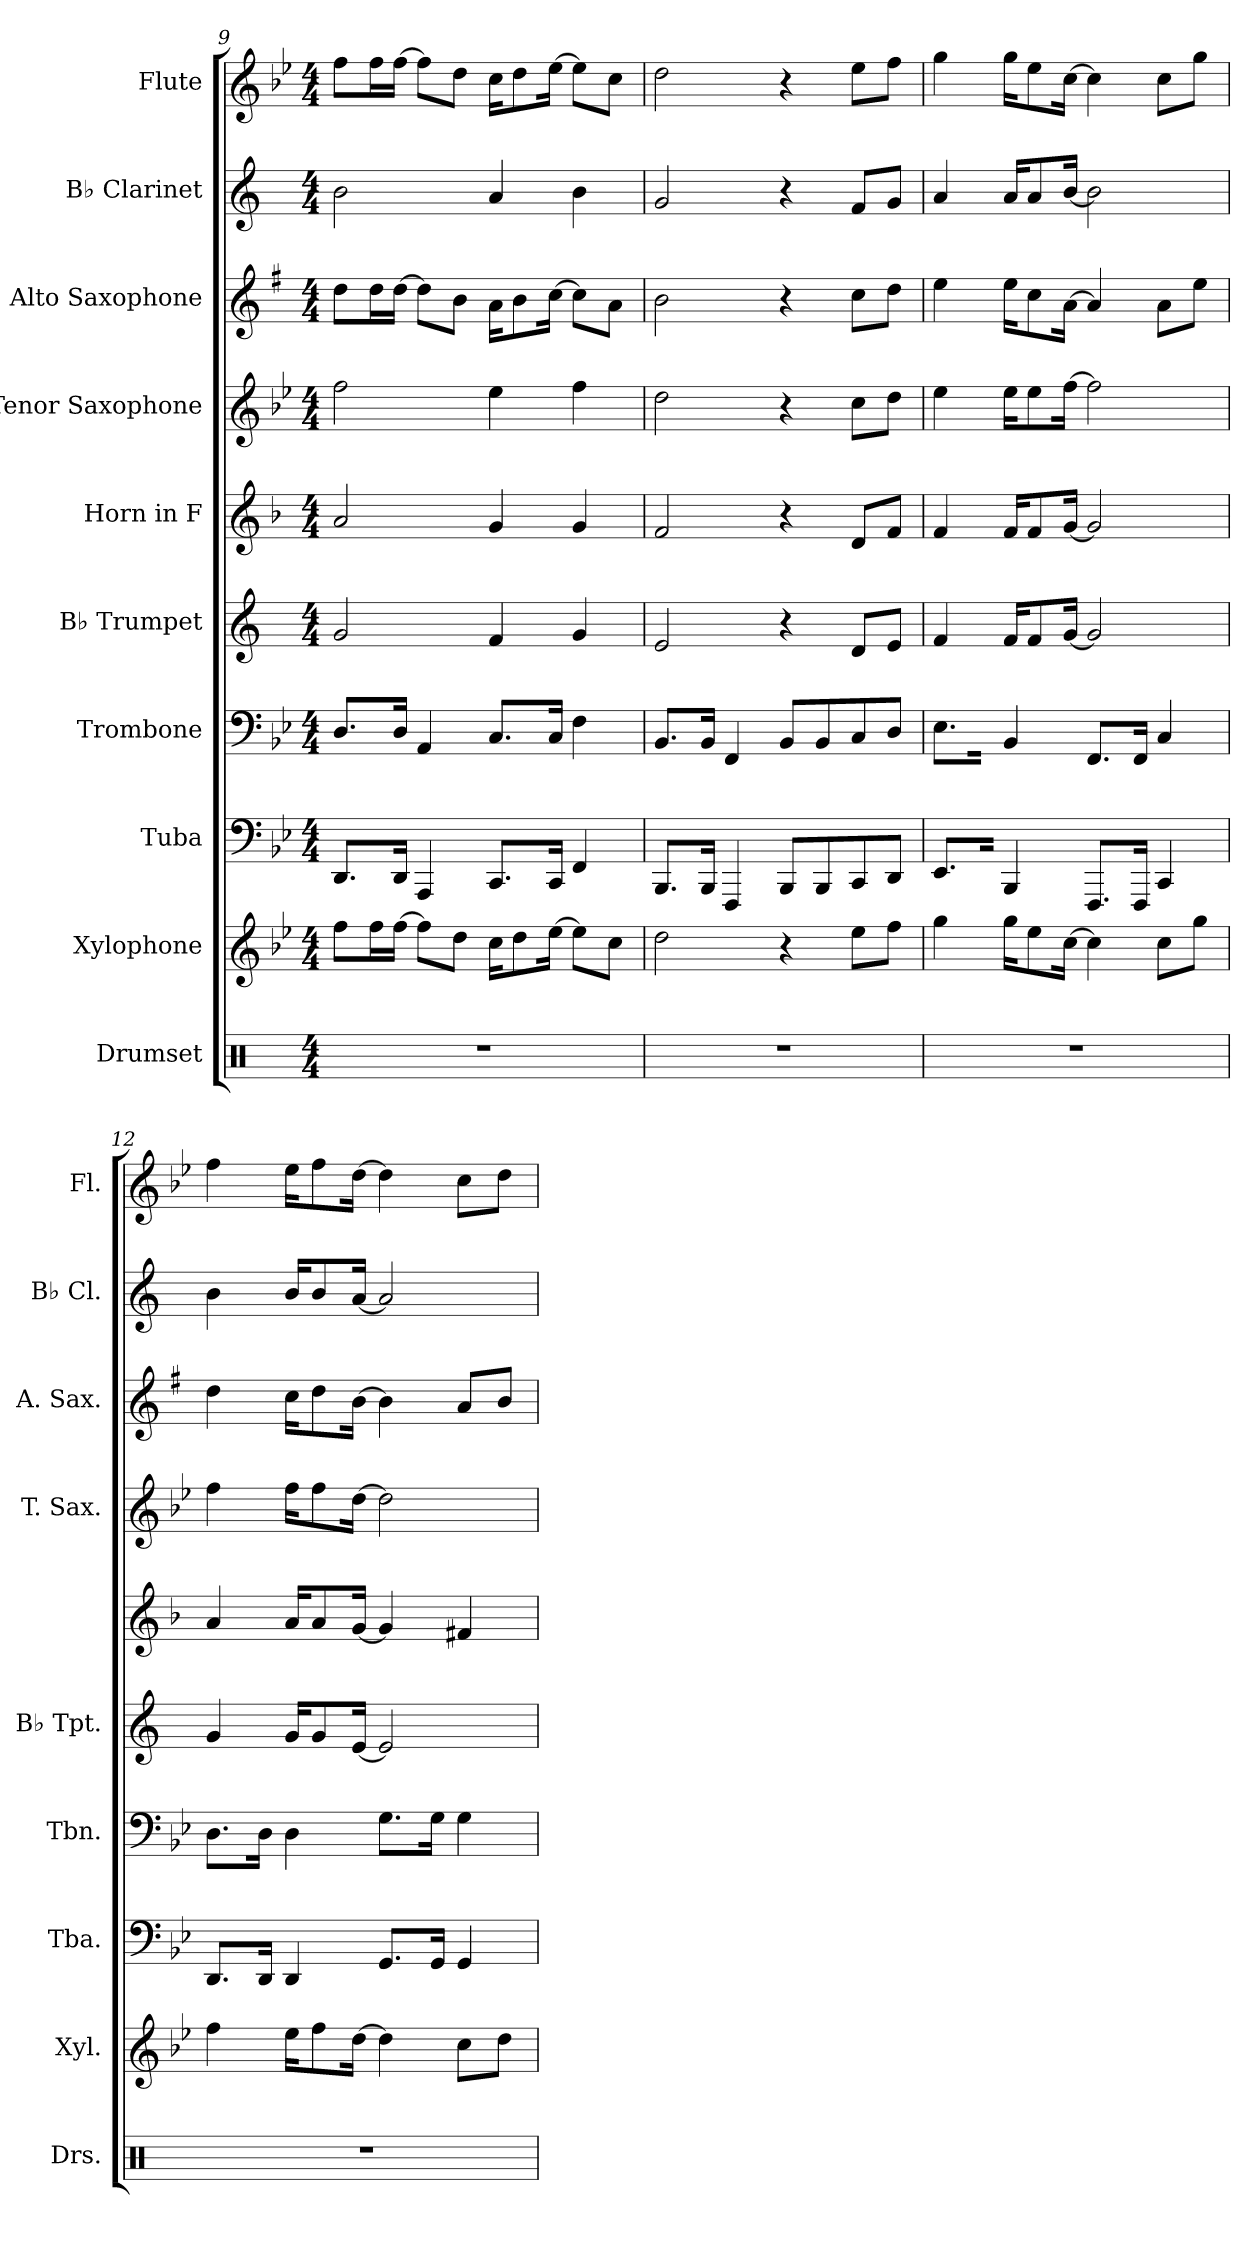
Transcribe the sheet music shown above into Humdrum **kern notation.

**kern	**kern	**kern	**kern	**kern	**kern	**kern	**kern	**kern	**kern
*part10	*part9	*part8	*part7	*part6	*part5	*part4	*part3	*part2	*part1
*staff10	*staff9	*staff8	*staff7	*staff6	*staff5	*staff4	*staff3	*staff2	*staff1
*I"Drumset	*I"Xylophone	*I"Tuba	*I"Trombone	*I"B♭ Trumpet	*I"Horn in F	*I"Tenor Saxophone	*I"Alto Saxophone	*I"B♭ Clarinet	*I"Flute
*I'Drs.	*I'Xyl.	*I'Tba.	*I'Tbn.	*I'B♭ Tpt.	*	*I'T. Sax.	*I'A. Sax.	*I'B♭ Cl.	*I'Fl.
!!LO:PB:g=z
*clefX	*clefG2	*clefF4	*clefF4	*clefG2	*clefG2	*clefG2	*clefG2	*clefG2	*clefG2
*	*ITrd-7c-12	*	*	*ITrd1c2	*ITrd4c7	*ITrd8c14	*ITrd5c9	*ITrd1c2	*
*k[]	*k[b-e-]	*k[b-e-]	*k[b-e-]	*k[b-e-]	*k[b-e-]	*k[b-e-]	*k[b-e-]	*k[b-e-]	*k[b-e-]
*M4/4	*M4/4	*M4/4	*M4/4	*M4/4	*M4/4	*M4/4	*M4/4	*M4/4	*M4/4
=9	=9	=9	=9	=9	=9	=9	=9	=9	=9
1r	8fff\L	8.DD/L	8.D/L	2f/	2d/	2f\	8f\L	2a\	8ff\L
.	16fff\L	.	.	.	.	.	16f\L	.	16ff\L
.	[16fff\JJ	16DD/Jk	16D/Jk	.	.	.	[16f\JJ	.	[16ff\JJ
.	8fff\L]	4AAA/	4AA/	.	.	.	8f\L]	.	8ff\L]
.	8ddd\J	.	.	.	.	.	8d\J	.	8dd\J
.	16ccc\KL	8.CC/L	8.C/L	4e-/	4c/	4e-\	16c\KL	4g/	16cc\KL
.	8ddd\	.	.	.	.	.	8d\	.	8dd\
.	[16eee-\Jk	16CC/Jk	16C/Jk	.	.	.	[16e-\Jk	.	[16ee-\Jk
.	8eee-\L]	4FF/	4F\	4f/	4c/	4f\	8e-\L]	4a\	8ee-\L]
.	8ccc\J	.	.	.	.	.	8c\J	.	8cc\J
=10	=10	=10	=10	=10	=10	=10	=10	=10	=10
1r	2ddd\	8.BBB-/L	8.BB-/L	2d/	2B-/	2d\	2d\	2f/	2dd\
.	.	16BBB-/Jk	16BB-/Jk	.	.	.	.	.	.
.	.	4FFF/	4FF/	.	.	.	.	.	.
.	4r	8BBB-/L	8BB-/L	4r	4r	4r	4r	4r	4r
.	.	8BBB-/	8BB-/	.	.	.	.	.	.
.	8eee-\L	8CC/	8C/	8c/L	8G/L	8c\L	8e-\L	8e-/L	8ee-\L
.	8fff\J	8DD/J	8D/J	8d/J	8B-/J	8d\J	8f\J	8f/J	8ff\J
=11	=11	=11	=11	=11	=11	=11	=11	=11	=11
1r	4ggg\	8.EE-/L	8.E-\L	4e-/	4B-/	4e-\	4g\	4g/	4gg\
.	.	16EE-/Jkyy	16E-\Jkyy	.	.	.	.	.	.
.	16ggg\KL	4BBB-/	4BB-/	16e-/KL	16B-/KL	16e-\KL	16g\KL	16g/KL	16gg\KL
.	8eee-\	.	.	8e-/	8B-/	8e-\	8e-\	8g/	8ee-\
.	[16ccc\Jk	.	.	[16f/Jk	[16c/Jk	[16f\Jk	[16c\Jk	[16a/Jk	[16cc\Jk
.	4ccc\]	8.FFF/L	8.FF/L	2f/]	2c/]	2f\]	4c/]	2a\]	4cc\]
.	.	16FFF/Jk	16FF/Jk	.	.	.	.	.	.
.	8ccc\L	4CC/	4C/	.	.	.	8c\L	.	8cc\L
.	8ggg\J	.	.	.	.	.	8g\J	.	8gg\J
=12	=12	=12	=12	=12	=12	=12	=12	=12	=12
1r	4fff\	8.DD/L	8.D\L	4f/	4d/	4f\	4f\	4a\	4ff\
.	.	16DD/Jk	16D\Jk	.	.	.	.	.	.
.	16eee-\KL	4DD/	4D\	16f/KL	16d/KL	16f\KL	16e-\KL	16a/KL	16ee-\KL
.	8fff\	.	.	8f/	8d/	8f\	8f\	8a/	8ff\
.	[16ddd\Jk	.	.	[16d/Jk	[16c/Jk	[16d\Jk	[16d\Jk	[16g/Jk	[16dd\Jk
.	4ddd\]	8.GG/L	8.G\L	2d/]	4c/]	2d\]	4d\]	2g/]	4dd\]
.	.	16GG/Jk	16G\Jk	.	.	.	.	.	.
.	8ccc\L	4GG/	4G\	.	4Bn/	.	8c/L	.	8cc\L
.	8ddd\J	.	.	.	.	.	8d/J	.	8dd\J
=	=	=	=	=	=	=	=	=	=
*-	*-	*-	*-	*-	*-	*-	*-	*-	*-
